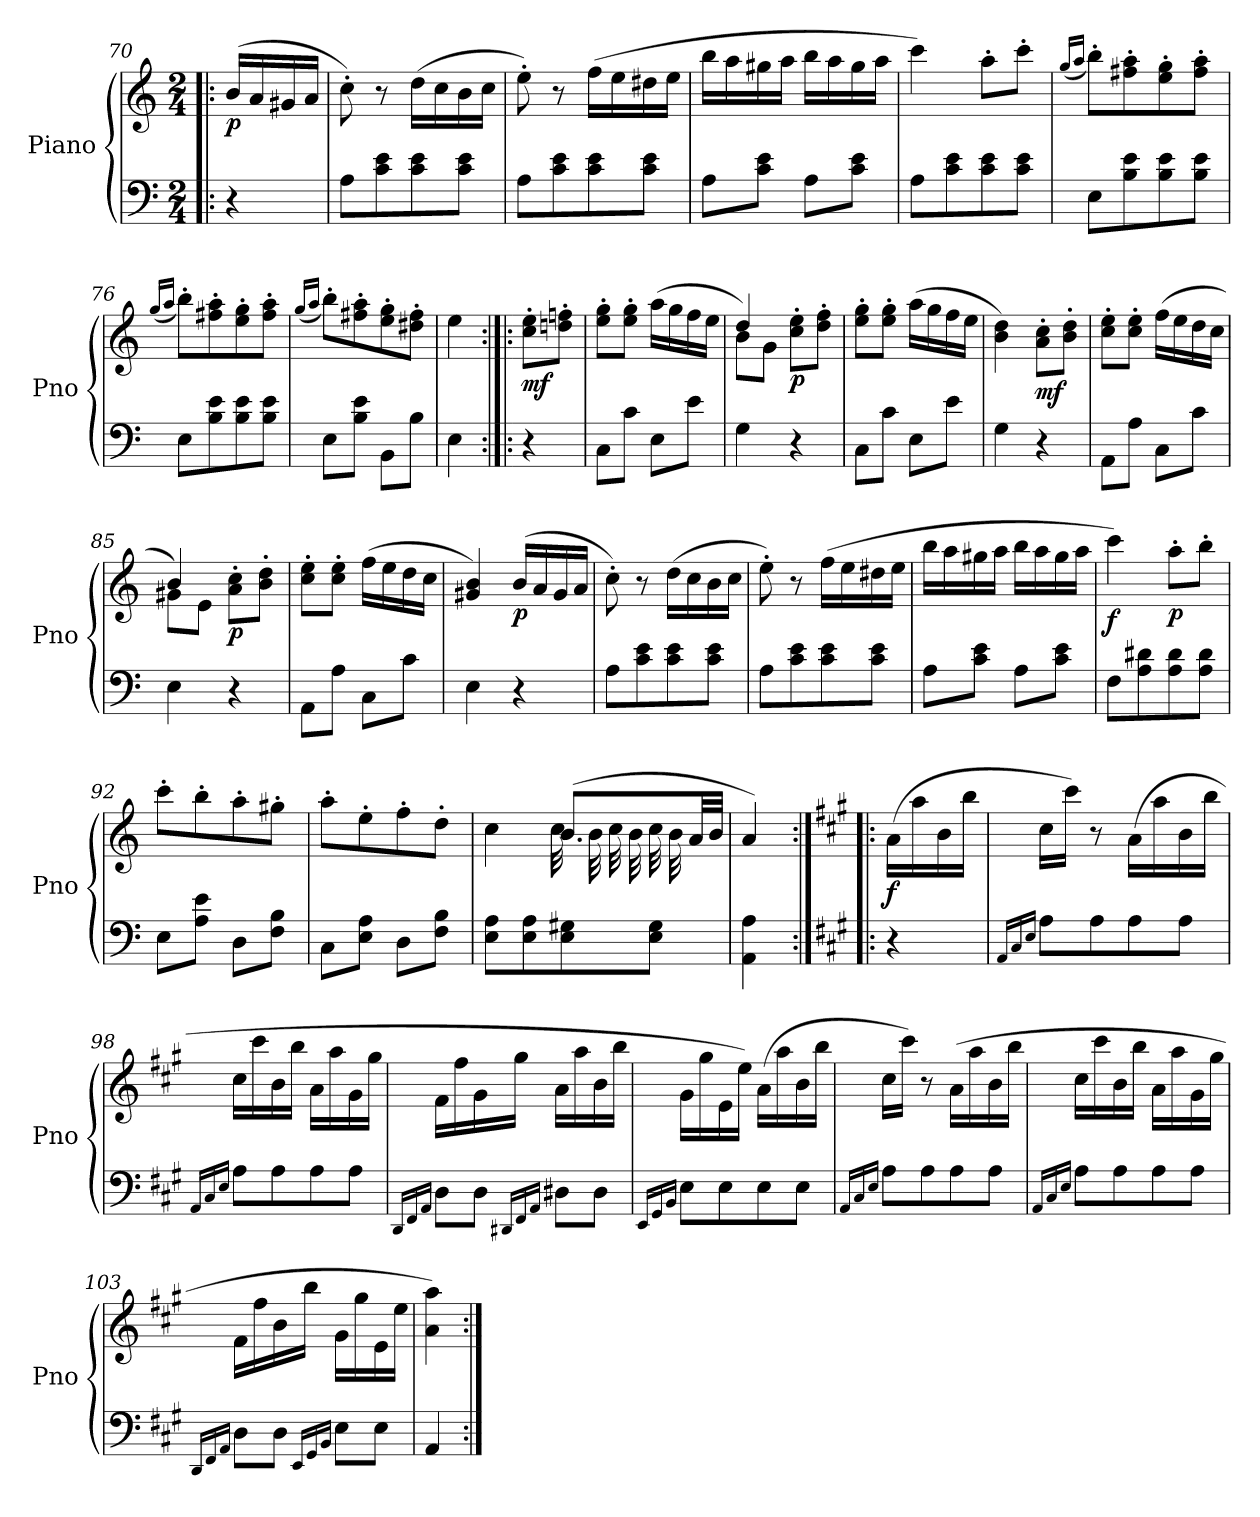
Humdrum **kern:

**kern	**kern	**dynam
*part1	*part1	*part1
*staff2	*staff1	*staff1/2
*I"Piano	*	*
*I'Pno	*	*
*clefF4	*clefG2	*
*k[]	*k[]	*
*M2/4	*M2/4	*
=70!|:	=70!|:	=70!|:
!	!	!LO:DY:b
4r	(16b/LL	p
.	16a/	.
.	16g#X/	.
.	16a/JJ	.
=71	=71	=71
8A\L	8cc'\)	.
8c\ 8e\	8r	.
8c\ 8e\	(16dd\LL	.
.	16cc\	.
8c\ 8e\J	16b\	.
.	16cc\JJ	.
=72	=72	=72
8A\L	8ee'\)	.
8c\ 8e\	8r	.
8c\ 8e\	(16ff\LL	.
.	16ee\	.
8c\ 8e\J	16dd#X\	.
.	16ee\JJ	.
!!LO:LB:g=z
=73	=73	=73
8A\L	16bb\LL	.
.	16aa\	.
8c\ 8e\J	16gg#X\	.
.	16aa\JJ	.
8A\L	16bb\LL	.
.	16aa\	.
8c\ 8e\J	16gg#\	.
.	16aa\JJ	.
=74	=74	=74
8A\L	4ccc\)	.
8c\ 8e\	.	.
8c\ 8e\	8aa'\L	.
8c\ 8e\J	8ccc'\J	.
=75	=75	=75
.	(16qgg/LL	.
.	16qaa/JJ	.
8E\L	8bb'\L)	.
8B\ 8e\	8ff#X\' 8aa\'	.
8B\ 8e\	8ee\' 8gg\'	.
8B\ 8e\J	8ff#\' 8aa\'J	.
=76	=76	=76
.	(16qgg/LL	.
.	16qaa/JJ	.
8E\L	8bb'\L)	.
8B\ 8e\	8ff#X\' 8aa\'	.
8B\ 8e\	8ee\' 8gg\'	.
8B\ 8e\J	8ff#\' 8aa\'J	.
=77	=77	=77
.	(16qgg/LL	.
.	16qaa/JJ	.
8E\L	8bb'\L)	.
8B\ 8e\J	8ff#X\' 8aa\'	.
8BB\L	8ee\' 8gg\'	.
8B\J	8dd#X\' 8ff#\'J	.
=78	=78	=78
4E\	4ee\	.
!!LO:LB:g=z
=79:|!|:	=79:|!|:	=79:|!|:
!	!	!LO:DY:b
4r	8cc\' 8ee\'L	mf
.	8ddn\' 8ffn\'J	.
=80	=80	=80
8C\L	8ee\' 8gg\'L	.
8c\J	8ee\' 8gg\'J	.
8E\L	(16aa\LL	.
.	16gg\	.
8e\J	16ff\	.
.	16ee\JJ	.
=81	=81	=81
*	*^	*
4G\	4dd/)	8b\L	.
.	.	8g\J	.
!	!	!	!LO:DY:b
4r	8cc\' 8ee\'L	4ryy	p
.	8dd\' 8ff\'J	.	.
*	*v	*v	*
=82	=82	=82
8C\L	8ee\' 8gg\'L	.
8c\J	8ee\' 8gg\'J	.
8E\L	(16aa\LL	.
.	16gg\	.
8e\J	16ff\	.
.	16ee\JJ	.
=83	=83	=83
4G\	4b\ 4dd\)	.
!	!	!LO:DY:b
4r	8a\' 8cc\'L	mf
.	8b\' 8dd\'J	.
=84	=84	=84
8AA\L	8cc\' 8ee\'L	.
8A\J	8cc\' 8ee\'J	.
8C\L	(16ff\LL	.
.	16ee\	.
8c\J	16dd\	.
.	16cc\JJ	.
=85	=85	=85
*	*^	*
4E\	4b/)	8g#X\L	.
.	.	8e\J	.
!	!	!	!LO:DY:b
4r	8a\' 8cc\'L	4ryy	p
.	8b\' 8dd\'J	.	.
*	*v	*v	*
!!LO:PB:g=z
=86	=86	=86
8AA\L	8cc\' 8ee\'L	.
8A\J	8cc\' 8ee\'J	.
8C\L	(16ff\LL	.
.	16ee\	.
8c\J	16dd\	.
.	16cc\JJ	.
=87	=87	=87
4E\	4g#X/ 4b/)	.
!	!	!LO:DY:b
4r	(16b/LL	p
.	16a/	.
.	16g#/	.
.	16a/JJ	.
=88	=88	=88
8A\L	8cc'\)	.
8c\ 8e\	8r	.
8c\ 8e\	(16dd\LL	.
.	16cc\	.
8c\ 8e\J	16b\	.
.	16cc\JJ	.
=89	=89	=89
8A\L	8ee'\)	.
8c\ 8e\	8r	.
8c\ 8e\	(16ff\LL	.
.	16ee\	.
8c\ 8e\J	16dd#X\	.
.	16ee\JJ	.
=90	=90	=90
!	!	!LO:DY:b
8A\L	16bb\LL	other-dynamics
.	16aa\	.
8c\ 8e\J	16gg#X\	.
.	16aa\JJ	.
8A\L	16bb\LL	.
.	16aa\	.
8c\ 8e\J	16gg#\	.
.	16aa\JJ	.
!!LO:LB:g=z
=91	=91	=91
!	!	!LO:DY:b
8F\L	4ccc\)	f
8A\ 8d#X\	.	.
!	!	!LO:DY:b
8A\ 8d#\	8aa'\L	p
8A\ 8d#\J	8bb'\J	.
=92	=92	=92
8E\L	8ccc'\L	.
8A\ 8e\J	8bb'\	.
8D\L	8aa'\	.
8F\ 8B\J	8gg#X'\J	.
=93	=93	=93
8C\L	8aa'\L	.
8E\ 8A\J	8ee'\	.
8D\L	8ff'\	.
8F\ 8B\J	8dd'\J	.
=94	=94	=94
*	*^	*
8E\ 8A\L	4cc\	4ryy	.
8E\ 8A\	.	.	.
8E\ 8G#X\	(8.b/L	32cc	.
.	.	32b	.
.	.	32cc	.
.	.	32b	.
8E\ 8G#\J	.	32cc	.
.	.	32b	.
.	32a/LL	16ryy	.
.	32b/JJJ	.	.
*	*v	*v	*
=95	=95	=95
4AA\ 4A\	4a/)	.
=96:|!|:	=96:|!|:	=96:|!|:
*k[f#c#g#]	*k[f#c#g#]	*
!	!	!LO:DY:b
4r	(16a\LL	f
.	16aa\	.
.	16b\	.
.	16bb\JJ	.
!!LO:LB:g=z
=97	=97	=97
16qAA/LL	.	.
16qC#/	.	.
16qE/JJ	.	.
8A\L	16cc#\LL	.
.	16ccc#\JJ)	.
8A\	8r	.
8A\	(16a\LL	.
.	16aa\	.
8A\J	16b\	.
.	16bb\JJ	.
=98	=98	=98
16qAA/LL	.	.
16qC#/	.	.
16qE/JJ	.	.
8A\L	16cc#\LL	.
.	16ccc#\	.
8A\	16b\	.
.	16bb\JJ	.
8A\	16a\LL	.
.	16aa\	.
8A\J	16g#\	.
.	16gg#\JJ	.
=99	=99	=99
16qDD/LL	.	.
16qFF#/	.	.
16qAA/JJ	.	.
8D\L	16f#\LL	.
.	16ff#\	.
8D\J	16g#\	.
.	16gg#\JJ	.
16qDD#X/LL	.	.
16qFF#/	.	.
16qAA/JJ	.	.
8D#X\L	16a\LL	.
.	16aa\	.
8D#\J	16b\	.
.	16bb\JJ	.
!!LO:LB:g=z
=100	=100	=100
16qEE/LL	.	.
16qGG#/	.	.
16qBB/JJ	.	.
8E\L	16g#\LL	.
.	16gg#\	.
8E\	16e\	.
.	16ee\JJ)	.
8E\	(16a\LL	.
.	16aa\	.
8E\J	16b\	.
.	16bb\JJ	.
=101	=101	=101
16qAA/LL	.	.
16qC#/	.	.
16qE/JJ	.	.
8A\L	16cc#\LL	.
.	16ccc#\JJ)	.
8A\	8r	.
8A\	(16a\LL	.
.	16aa\	.
8A\J	16b\	.
.	16bb\JJ	.
=102	=102	=102
16qAA/LL	.	.
16qC#/	.	.
16qE/JJ	.	.
8A\L	16cc#\LL	.
.	16ccc#\	.
8A\	16b\	.
.	16bb\JJ	.
8A\	16a\LL	.
.	16aa\	.
8A\J	16g#\	.
.	16gg#\JJ	.
!!LO:LB:g=z
=103	=103	=103
16qDD/LL	.	.
16qFF#/	.	.
16qAA/JJ	.	.
8D\L	16f#\LL	.
.	16ff#\	.
8D\J	16b\	.
.	16bb\JJ	.
16qEE/LL	.	.
16qGG#/	.	.
16qBB/JJ	.	.
8E\L	16g#\LL	.
.	16gg#\	.
8E\J	16e\	.
.	16ee\JJ	.
=104	=104	=104
4AA/	4a\ 4aa\)	.
=:|!	=:|!	=:|!
*-	*-	*-
